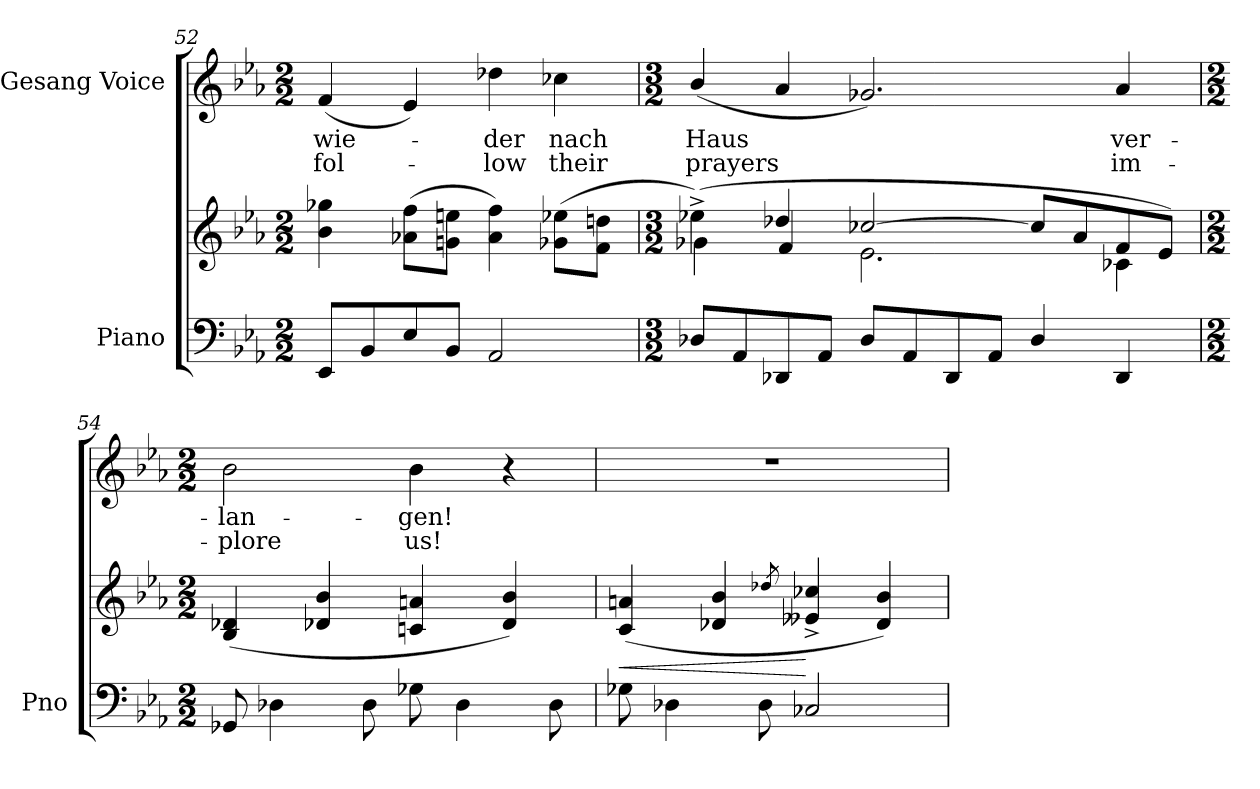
**kern	**kern	**dynam	**kern	**text	**text
*part2	*part2	*part2	*part1	*part1	*part1
*staff3	*staff2	*staff2/3	*staff1	*staff1	*staff1
*I"Piano	*	*	*I"Gesang Voice	*	*
*I'Pno	*	*	*	*	*
*clefF4	*clefG2	*	*clefG2	*	*
*k[b-e-a-]	*k[b-e-a-]	*	*k[b-e-a-]	*	*
*M2/2	*M2/2	*	*M2/2	*	*
=52	=52	=52	=52	=52	=52
!	!	!	!	!LO:LY:b	!LO:LY:b
8EE-/L	4b-\ 4gg-X\	.	(4f/	wie-	fol-
8BB-/	.	.	.	.	.
8E-/	(8a-X\ 8ff\L	.	4e-/)	.	.
8BB-/J	8gn\ 8een\J	.	.	.	.
!	!	!	!	!LO:LY:b	!LO:LY:b
2AA-/	4a-\ 4ff\)	.	4dd-X\	-der	-low
!	!	!	!	!LO:LY:b	!LO:LY:b
.	(8g-X\ 8ee-X\L	.	4cc-X\	nach	their
.	8f\ 8ddn\J	.	.	.	.
!!LO:LB:g=z
=53	=53	=53	=53	=53	=53
*M3/2	*M3/2	*	*M3/2	*	*
*	*^	*	*	*	*
!	!	!	!	!	!LO:LY:b	!LO:LY:b
8D-X/L	(4ee-X^>\)	4g-X\	.	(<4b-/	Haus	prayers
8AA-/	.	.	.	.	.	.
8DD-X/	4dd-X/	4f/	.	4a-/	.	.
8AA-/J	.	.	.	.	.	.
8D-/L	[2cc-X/	2.e-\	.	2.g-X/)	.	.
8AA-/	.	.	.	.	.	.
8DD-/	.	.	.	.	.	.
8AA-/J	.	.	.	.	.	.
4D-/	8cc-/L]	.	.	.	.	.
.	8a-/	.	.	.	.	.
!	!	!	!	!	!LO:LY:b	!LO:LY:b
4DD-/	8f/	4c-X\	.	4a-/	ver-	im-
.	8e-/J)	.	.	.	.	.
*	*v	*v	*	*	*	*
=54	=54	=54	=54	=54	=54
*M2/2	*M2/2	*	*M2/2	*	*
!	!	!LO:DY:a=2	!	!LO:LY:b	!LO:LY:b
!	!	!LO:DY:n=1:a=2	!	!	!
8GG-X/	(4B-/ 4d-X/	p other-dynamics	2b-\	-lan-	-plore
4D-X\	.	.	.	.	.
.	4d-X/ 4b-/	.	.	.	.
8D-\	.	.	.	.	.
!	!	!	!	!LO:LY:b	!LO:LY:b
8G-X\	4cn/ 4an/	.	4b-\	-gen!	us!
4D-\	.	.	.	.	.
.	4d-/ 4b-/)	.	4r	.	.
8D-\	.	.	.	.	.
=55	=55	=55	=55	=55	=55
!	!	!LO:HP:b	!	!	!
8G-X\	(4c/ 4an/	<	1r	.	.
4D-X\	.	.	.	.	.
.	4d-X/ 4b-/	.	.	.	.
8D-\	.	.	.	.	.
.	8qdd-X/	.	.	.	.
2C-X/	4e--X/^ 4cc-X/^	[	.	.	.
.	4d-/ 4b-/)	.	.	.	.
=	=	=	=	=	=
*-	*-	*-	*-	*-	*-
